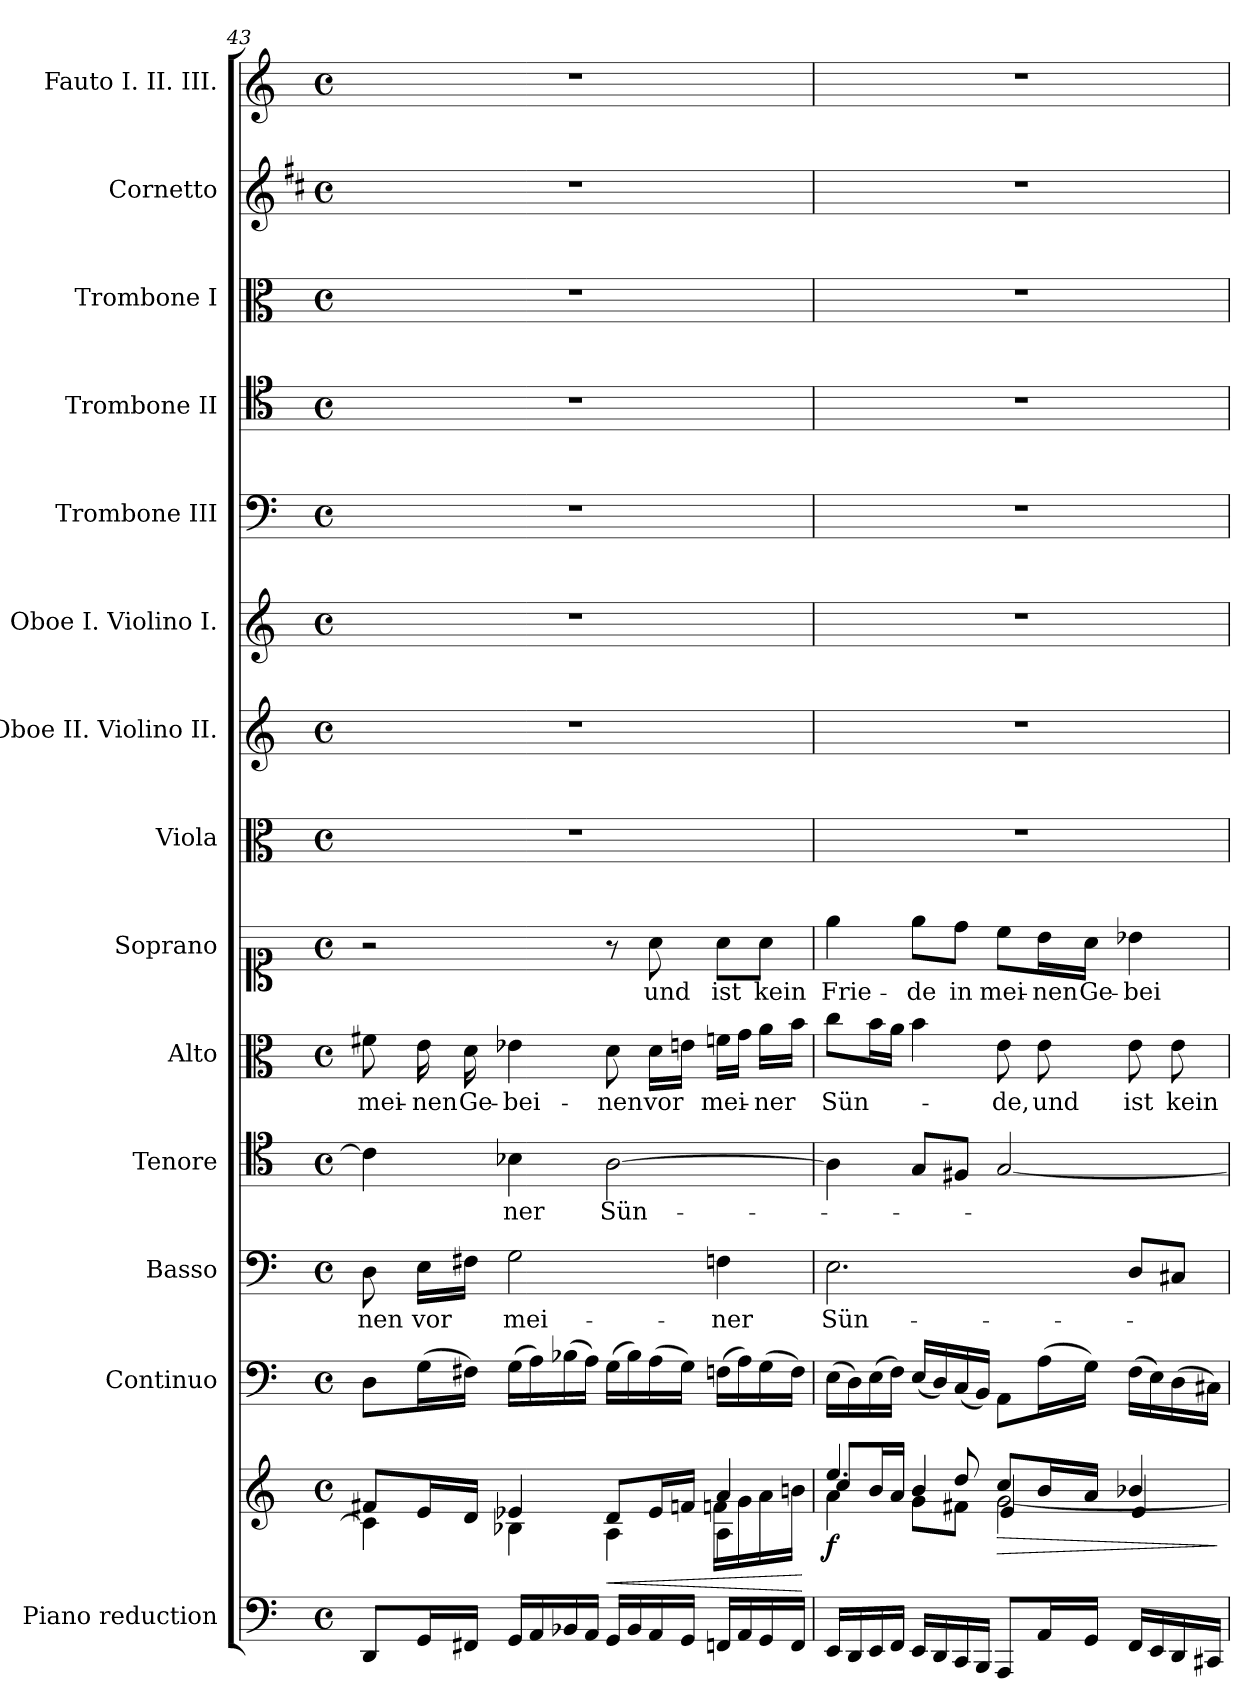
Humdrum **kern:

**kern	**kern	**dynam	**kern	**kern	**text	**kern	**text	**kern	**text	**kern	**text	**kern	**kern	**kern	**kern	**kern	**kern	**kern	**kern
*part14	*part14	*part14	*part13	*part12	*part12	*part11	*part11	*part10	*part10	*part9	*part9	*part8	*part7	*part6	*part5	*part4	*part3	*part2	*part1
*staff15	*staff14	*staff14/15	*staff13	*staff12	*staff12	*staff11	*staff11	*staff10	*staff10	*staff9	*staff9	*staff8	*staff7	*staff6	*staff5	*staff4	*staff3	*staff2	*staff1
*I"Piano reduction	*	*	*I"Continuo	*I"Basso	*	*I"Tenore	*	*I"Alto	*	*I"Soprano	*	*I"Viola	*I"Oboe II. Violino II.	*I"Oboe I. Violino I.	*I"Trombone III	*I"Trombone II	*I"Trombone I	*I"Cornetto	*I"Fauto I. II. III.
*I'Pno	*	*	*	*	*	*	*	*	*	*	*	*	*	*I'Ob	*I'Trb	*I'Trb	*I'Trb	*	*
*clefF4	*clefG2	*	*clefF4	*clefF4	*	*clefC4	*	*clefC3	*	*clefC1	*	*clefC3	*clefG2	*clefG2	*clefF4	*clefC4	*clefC3	*clefG2	*clefG2
*	*	*	*	*	*	*	*	*	*	*	*	*	*	*	*	*ITrd7c12	*ITrd7c12	*ITrd1c2	*
*k[]	*k[]	*	*k[]	*k[]	*	*k[]	*	*k[]	*	*k[]	*	*k[]	*k[]	*k[]	*k[]	*k[]	*k[]	*k[]	*k[]
*M4/4	*M4/4	*	*M4/4	*M4/4	*	*M4/4	*	*M4/4	*	*M4/4	*	*M4/4	*M4/4	*M4/4	*M4/4	*M4/4	*M4/4	*M4/4	*M4/4
*met(c)	*met(c)	*	*met(c)	*met(c)	*	*met(c)	*	*met(c)	*	*met(c)	*	*met(c)	*met(c)	*met(c)	*met(c)	*met(c)	*met(c)	*met(c)	*met(c)
=43	=43	=43	=43	=43	=43	=43	=43	=43	=43	=43	=43	=43	=43	=43	=43	=43	=43	=43	=43
*	*^	*	*	*	*	*	*	*	*	*	*	*	*	*	*	*	*	*	*
*	*	*^	*	*	*	*	*	*	*	*	*	*	*	*	*	*	*	*	*	*
!	!	!	!	!	!	!	!LO:LY:b	!	!	!	!LO:LY:b	!	!	!	!	!	!	!	!	!	!
8DD/L	8f#X/L	4c\]	2ryy	.	8D\L	8D\	nen	4c\]	.	8f#X\	mei-	2r	.	1r	1r	1r	1r	1r	1r	1r	1r
!	!	!	!	!	!	!	!LO:LY:b	!	!	!	!LO:LY:b	!	!	!	!	!	!	!	!	!	!
16GG/L	16e/L	.	.	.	(16G\L	16E\LL	vor	.	.	16e\	nen	.	.	.	.	.	.	.	.	.	.
!	!	!	!	!	!	!	!	!	!	!	!LO:LY:b	!	!	!	!	!	!	!	!	!	!
16FF#X/JJ	16d/JJ	.	.	.	16F#X\JJ)	16F#X\JJ	.	.	.	16d\	Ge-	.	.	.	.	.	.	.	.	.	.
!	!	!	!	!	!	!	!LO:LY:b	!	!LO:LY:b	!	!LO:LY:b	!	!	!	!	!	!	!	!	!	!
16GG/LL	4e-X/	4B-X\	.	.	(16G\LL	2G\	mei-	4B-X\	-ner	4e-X\	bei-	.	.	.	.	.	.	.	.	.	.
16AA/	.	.	.	.	16A\)	.	.	.	.	.	.	.	.	.	.	.	.	.	.	.	.
16BB-X/	.	.	.	.	(16B-X\	.	.	.	.	.	.	.	.	.	.	.	.	.	.	.	.
16AA/JJ	.	.	.	.	16A\JJ)	.	.	.	.	.	.	.	.	.	.	.	.	.	.	.	.
!	!	!	!	!LO:HP:b	!	!	!	!	!LO:LY:b	!	!LO:LY:b	!	!	!	!	!	!	!	!	!	!
16GG/LL	8d/L	4A\	4ryy	<	(16G\LL	.	.	[2A\	Sün-	8d\	nen	8r	.	.	.	.	.	.	.	.	.
16BB-/	.	.	.	.	16B-\)	.	.	.	.	.	.	.	.	.	.	.	.	.	.	.	.
!	!	!	!	!	!	!	!	!	!	!	!LO:LY:b	!	!LO:LY:b	!	!	!	!	!	!	!	!
16AA/	16e-/L	.	.	.	(16A\	.	.	.	.	16d\LL	vor	8a\	und	.	.	.	.	.	.	.	.
16GG/JJ	16fn/JJ	.	.	.	16G\JJ)	.	.	.	.	16en\JJ	.	.	.	.	.	.	.	.	.	.	.
!	!	!	!	!	!	!	!LO:LY:b	!	!	!	!LO:LY:b	!	!LO:LY:b	!	!	!	!	!	!	!	!
16FFn/LL	4a/	4A\	16fn\LL	.	(16Fn\LL	4Fn\	ner	.	.	16fn\LL	mei-	8a\L	ist	.	.	.	.	.	.	.	.
16AA/	.	.	16g\	.	16A\)	.	.	.	.	16g\JJ	.	.	.	.	.	.	.	.	.	.	.
!	!	!	!	!	!	!	!	!	!	!	!LO:LY:b	!	!LO:LY:b	!	!	!	!	!	!	!	!
16GG/	.	.	16a\	.	(16G\	.	.	.	.	16a\LL	-ner	8a\J	kein	.	.	.	.	.	.	.	.
16FF/JJ	.	.	16bn\JJ	.	16F\JJ)	.	.	.	.	16b\JJ	.	.	.	.	.	.	.	.	.	.	.
*	*v	*v	*v	*	*	*	*	*	*	*	*	*	*	*	*	*	*	*	*	*	*
.	.	[	.	.	.	.	.	.	.	.	.	.	.	.	.	.	.	.	.
=44	=44	=44	=44	=44	=44	=44	=44	=44	=44	=44	=44	=44	=44	=44	=44	=44	=44	=44	=44
*	*^	*	*	*	*	*	*	*	*	*	*	*	*	*	*	*	*	*	*
*	*	*^	*	*	*	*	*	*	*	*	*	*	*	*	*	*	*	*	*	*
!	!	!	!	!LO:DY:b	!	!	!LO:LY:b	!	!	!	!LO:LY:b	!	!LO:LY:b	!	!	!	!	!	!	!	!
16EE/LL	4.ee/	4a\	8cc/L	f	(16E\LL	2.E\	Sün-	4A\]	.	8cc\L	Sün-	4ee\	Frie-	1r	1r	1r	1r	1r	1r	1r	1r
16DD/	.	.	.	.	16D\)	.	.	.	.	.	.	.	.	.	.	.	.	.	.	.	.
16EE/	.	.	16b/L	.	(16E\	.	.	.	.	16b\L	.	.	.	.	.	.	.	.	.	.	.
16FF/JJ	.	.	16a/JJ	.	16F\JJ)	.	.	.	.	16a\JJ	.	.	.	.	.	.	.	.	.	.	.
!	!	!	!	!	!	!	!	!	!	!	!	!	!LO:LY:b	!	!	!	!	!	!	!	!
16EE/LL	.	8g\L	4b/	.	(16E/LL	.	.	8G/L	.	4b\	.	8ee\L	de	.	.	.	.	.	.	.	.
16DD/	.	.	.	.	16D/)	.	.	.	.	.	.	.	.	.	.	.	.	.	.	.	.
!	!	!	!	!	!	!	!	!	!	!	!	!	!LO:LY:b	!	!	!	!	!	!	!	!
16CC/	8dd/	8f#X\J	.	.	(16C/	.	.	8F#X/J	.	.	.	8dd\J	in	.	.	.	.	.	.	.	.
16BBB/JJ	.	.	.	.	16BB/JJ)	.	.	.	.	.	.	.	.	.	.	.	.	.	.	.	.
!	!	!	!	!LO:HP:b	!	!	!	!	!	!	!LO:LY:b	!	!LO:LY:b	!	!	!	!	!	!	!	!
8AAA/L	8cc/L	[2g\	4e/	>	8AA\L	.	.	[2G/	.	8e\	-de,	8cc\L	mei-	.	.	.	.	.	.	.	.
!	!	!	!	!	!	!	!	!	!	!	!LO:LY:b	!	!LO:LY:b	!	!	!	!	!	!	!	!
16AA/L	16b/L	.	.	.	(16A\L	.	.	.	.	8e\	und	16b\L	nen	.	.	.	.	.	.	.	.
!	!	!	!	!	!	!	!	!	!	!	!	!	!LO:LY:b	!	!	!	!	!	!	!	!
16GG/JJ	16a/JJ	.	.	.	16G\JJ)	.	.	.	.	.	.	16a\JJ	Ge-	.	.	.	.	.	.	.	.
!	!	!	!	!	!	!	!	!	!	!	!LO:LY:b	!	!LO:LY:b	!	!	!	!	!	!	!	!
16FF/LL	4b-X/	.	4e/	.	(16F\LL	8D/L	.	.	.	8e\	ist	4b-X\	-bei-	.	.	.	.	.	.	.	.
16EE/	.	.	.	.	16E\)	.	.	.	.	.	.	.	.	.	.	.	.	.	.	.	.
!	!	!	!	!	!	!	!	!	!	!	!LO:LY:b	!	!	!	!	!	!	!	!	!	!
16DD/	.	.	.	.	(16D\	8C#X/J	.	.	.	8e\	kein	.	.	.	.	.	.	.	.	.	.
16CC#X/JJ	.	.	.	.	16C#X\JJ)	.	.	.	.	.	.	.	.	.	.	.	.	.	.	.	.
*	*v	*v	*v	*	*	*	*	*	*	*	*	*	*	*	*	*	*	*	*	*	*
.	.	]	.	.	.	.	.	.	.	.	.	.	.	.	.	.	.	.	.
=	=	=	=	=	=	=	=	=	=	=	=	=	=	=	=	=	=	=	=
*-	*-	*-	*-	*-	*-	*-	*-	*-	*-	*-	*-	*-	*-	*-	*-	*-	*-	*-	*-
